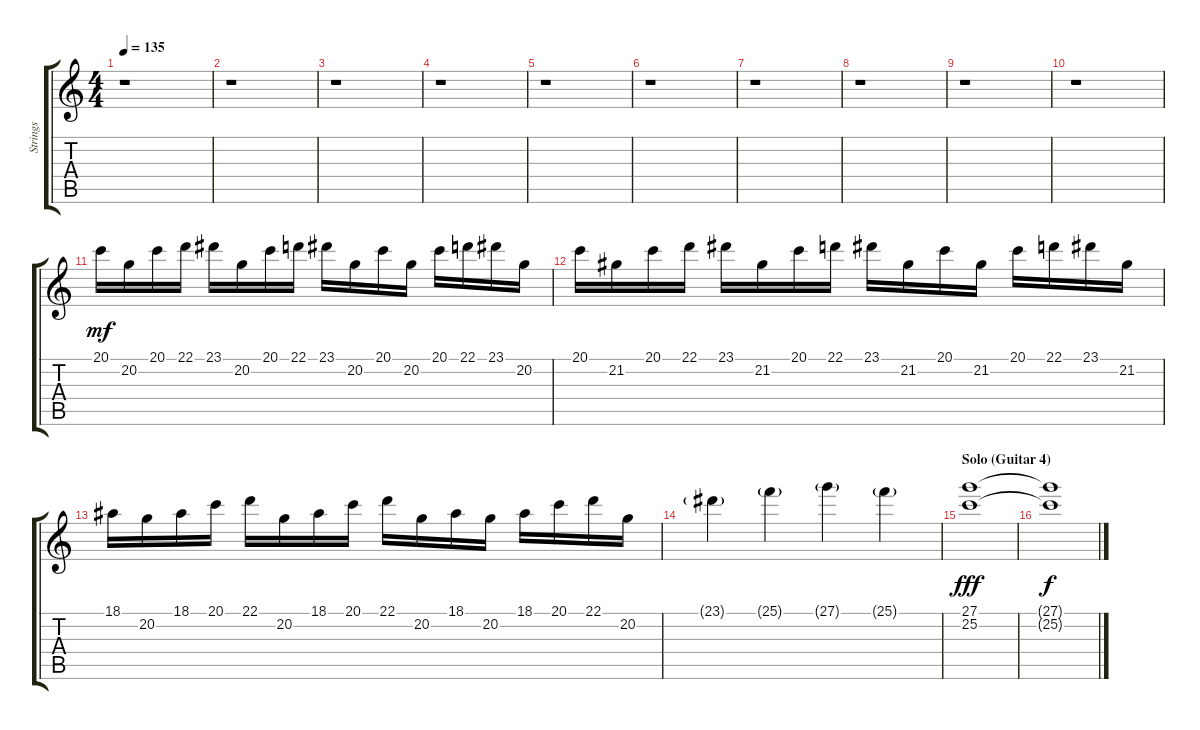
\track ("Strings" "Strings") {instrument stringensemble1}
\staff {score tabs}
\tuning (E4 B3 G3 D3 A2 E2) {hide}
\ts (4 4)
\tempo 135
\clef g2
\ks c
r.1{dy ff} |
r.1 |
r.1 |
r.1 |
r.1 |
r.1 |
r.1 |
r.1 |
r.1 |
r.1 |
20.1.16{dy mf} 20.2.16 20.1.16 22.1.16 23.1.16 20.2.16 20.1.16 22.1.16 23.1.16 20.2.16 20.1.16 20.2.16 20.1.16 22.1.16 23.1.16 20.2.16 |
20.1.16 21.2.16 20.1.16 22.1.16 23.1.16 21.2.16 20.1.16 22.1.16 23.1.16 21.2.16 20.1.16 21.2.16 20.1.16 22.1.16 23.1.16 21.2.16 |
18.1.16 20.2.16 18.1.16 20.1.16 22.1.16 20.2.16 18.1.16 20.1.16 22.1.16 20.2.16 18.1.16 20.2.16 18.1.16 20.1.16 22.1.16 20.2.16 |
23.1{g}.4 25.1{g}.4 27.1{g}.4 25.1{g}.4 |
\section ("" "Solo (Guitar 4)")
(27.1 25.2).1{dy fff} |
(27.1{t} 25.2{t}).1{dy f}
